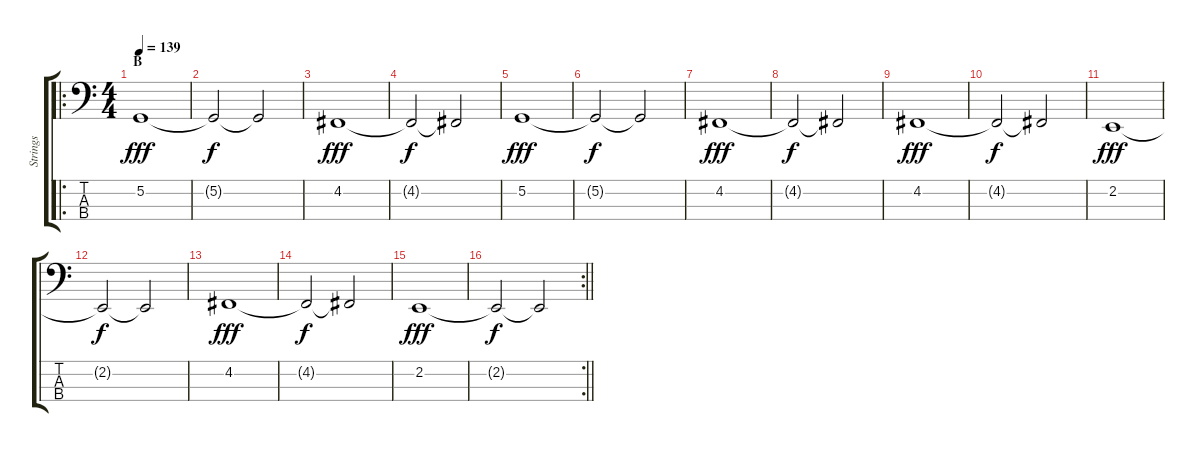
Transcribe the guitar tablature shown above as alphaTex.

\track ("Strings" "Strings") {instrument stringensemble1}
\staff {score tabs}
\tuning (G2 D2 A1 E1) {hide}
\ro
\ts (4 4)
\section ("" "B")
\tempo 139
\clef f4
\ks c
5.2.1{dy fff volume 11} |
5.2{t}.2{dy f} 5.2{t}.2{volume 7} |
4.2.1{dy fff volume 11} |
4.2{t}.2{dy f} 4.2{t}.2{volume 7} |
5.2.1{dy fff volume 11} |
5.2{t}.2{dy f} 5.2{t}.2{volume 7} |
4.2.1{dy fff volume 11} |
4.2{t}.2{dy f} 4.2{t}.2{volume 7} |
4.2.1{dy fff volume 11} |
4.2{t}.2{dy f} 4.2{t}.2{volume 7} |
2.2.1{dy fff volume 11} |
2.2{t}.2{dy f} 2.2{t}.2{volume 7} |
4.2.1{dy fff volume 11} |
4.2{t}.2{dy f} 4.2{t}.2{volume 7} |
2.2.1{dy fff volume 11} |
\rc 2
\barLineRight lightlight
2.2{t}.2{dy f} 2.2{t}.2{volume 7}
